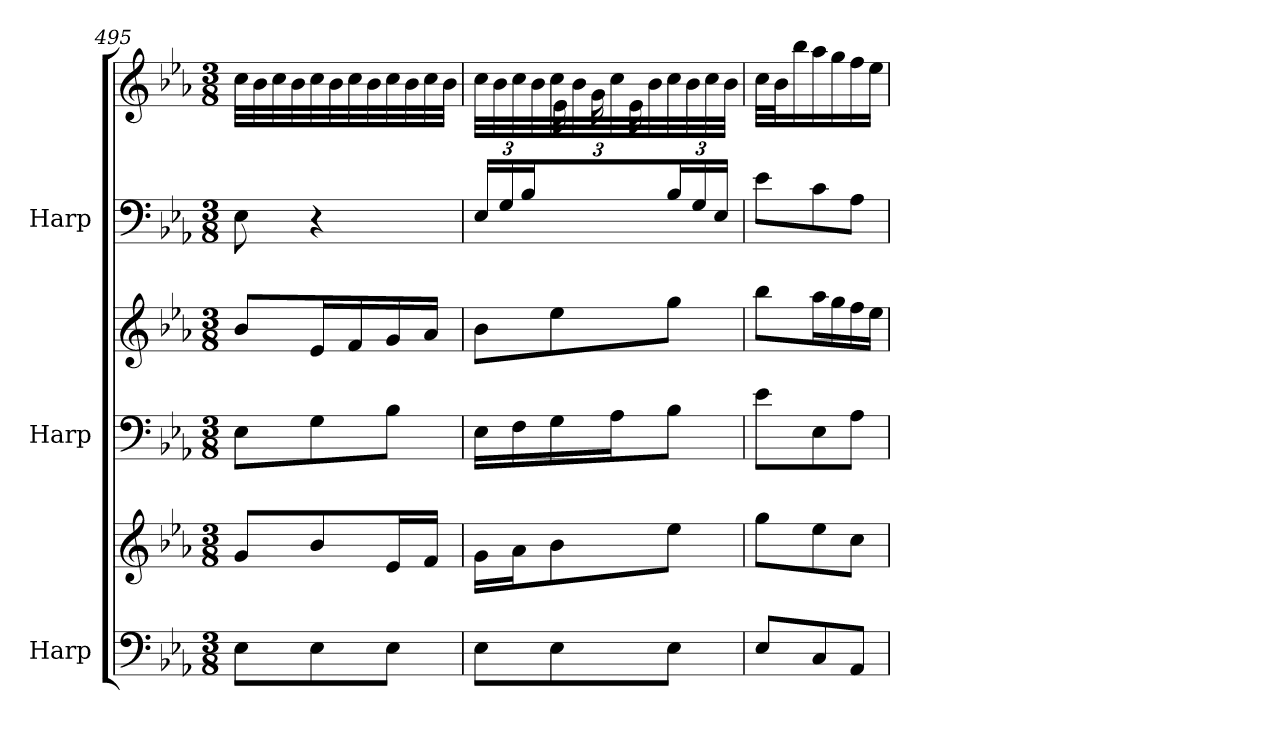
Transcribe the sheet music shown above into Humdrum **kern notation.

**kern	**kern	**kern	**kern	**kern	**kern
*part3	*part3	*part2	*part2	*part1	*part1
*staff6	*staff5	*staff4	*staff3	*staff2	*staff1
*I"Harp	*	*I"Harp	*	*I"Harp	*
*I'Hp	*	*I'Hp	*	*I'Hp	*
*clefF4	*clefG2	*clefF4	*clefG2	*clefF4	*clefG2
*k[b-e-a-]	*k[b-e-a-]	*k[b-e-a-]	*k[b-e-a-]	*k[b-e-a-]	*k[b-e-a-]
*M3/8	*M3/8	*M3/8	*M3/8	*M3/8	*M3/8
=495	=495	=495	=495	=495	=495
8E-\L	8g/L	8E-\L	8b-/L	8E-\	32cc\LLL
.	.	.	.	.	32b-\
.	.	.	.	.	32cc\
.	.	.	.	.	32b-\
8E-\	8b-/	8G\	16e-/L	4r	32cc\
.	.	.	.	.	32b-\
.	.	.	16f/	.	32cc\
.	.	.	.	.	32b-\
8E-\J	16e-/L	8B-\J	16g/	.	32cc\
.	.	.	.	.	32b-\
.	16f/JJ	.	16a-/JJ	.	32cc\
.	.	.	.	.	32b-\JJJ
=496	=496	=496	=496	=496	=496
*	*	*	*	*Xbrackettup	*
*	*	*	*	*	*^
8E-\L	16g\LL	16E-\LL	8b-\L	24E-/LL	32cc\LLL	8ryy
.	.	.	.	.	32b-\	.
.	.	.	.	24G/	.	.
.	16a-\J	16F\	.	.	32cc\	.
.	.	.	.	24B-/	.	.
.	.	.	.	.	32b-\	.
*	*	*	*	*	*	*Xbrackettup
8E-\	8b-\	16G\	8ee-\	8ryy	32cc\	24e-\
.	.	.	.	.	32b-\	.
.	.	.	.	.	.	24g\
.	.	16A-\J	.	.	32cc\	.
.	.	.	.	.	.	24e-\
.	.	.	.	.	32b-\	.
8E-\J	8ee-\J	8B-\J	8gg\J	24B-/	32cc\	8ryy
.	.	.	.	.	32b-\	.
.	.	.	.	24G/	.	.
.	.	.	.	.	32cc\	.
.	.	.	.	24E-/JJ	.	.
.	.	.	.	.	32b-\JJJ	.
*	*	*	*	*	*v	*v
!!LO:PB:g=z
=497	=497	=497	=497	=497	=497
8E-/L	8gg\L	8e-\L	8bb-\L	8e-\L	32cc\LLL
.	.	.	.	.	32b-\J
.	.	.	.	.	16bb-\
8C/	8ee-\	8E-\	16aa-\L	8c\	16aa-\
.	.	.	16gg\	.	16gg\
8AA-/J	8cc\J	8A-\J	16ff\	8A-\J	16ff\
.	.	.	16ee-\JJ	.	16ee-\JJ
=	=	=	=	=	=
*-	*-	*-	*-	*-	*-
